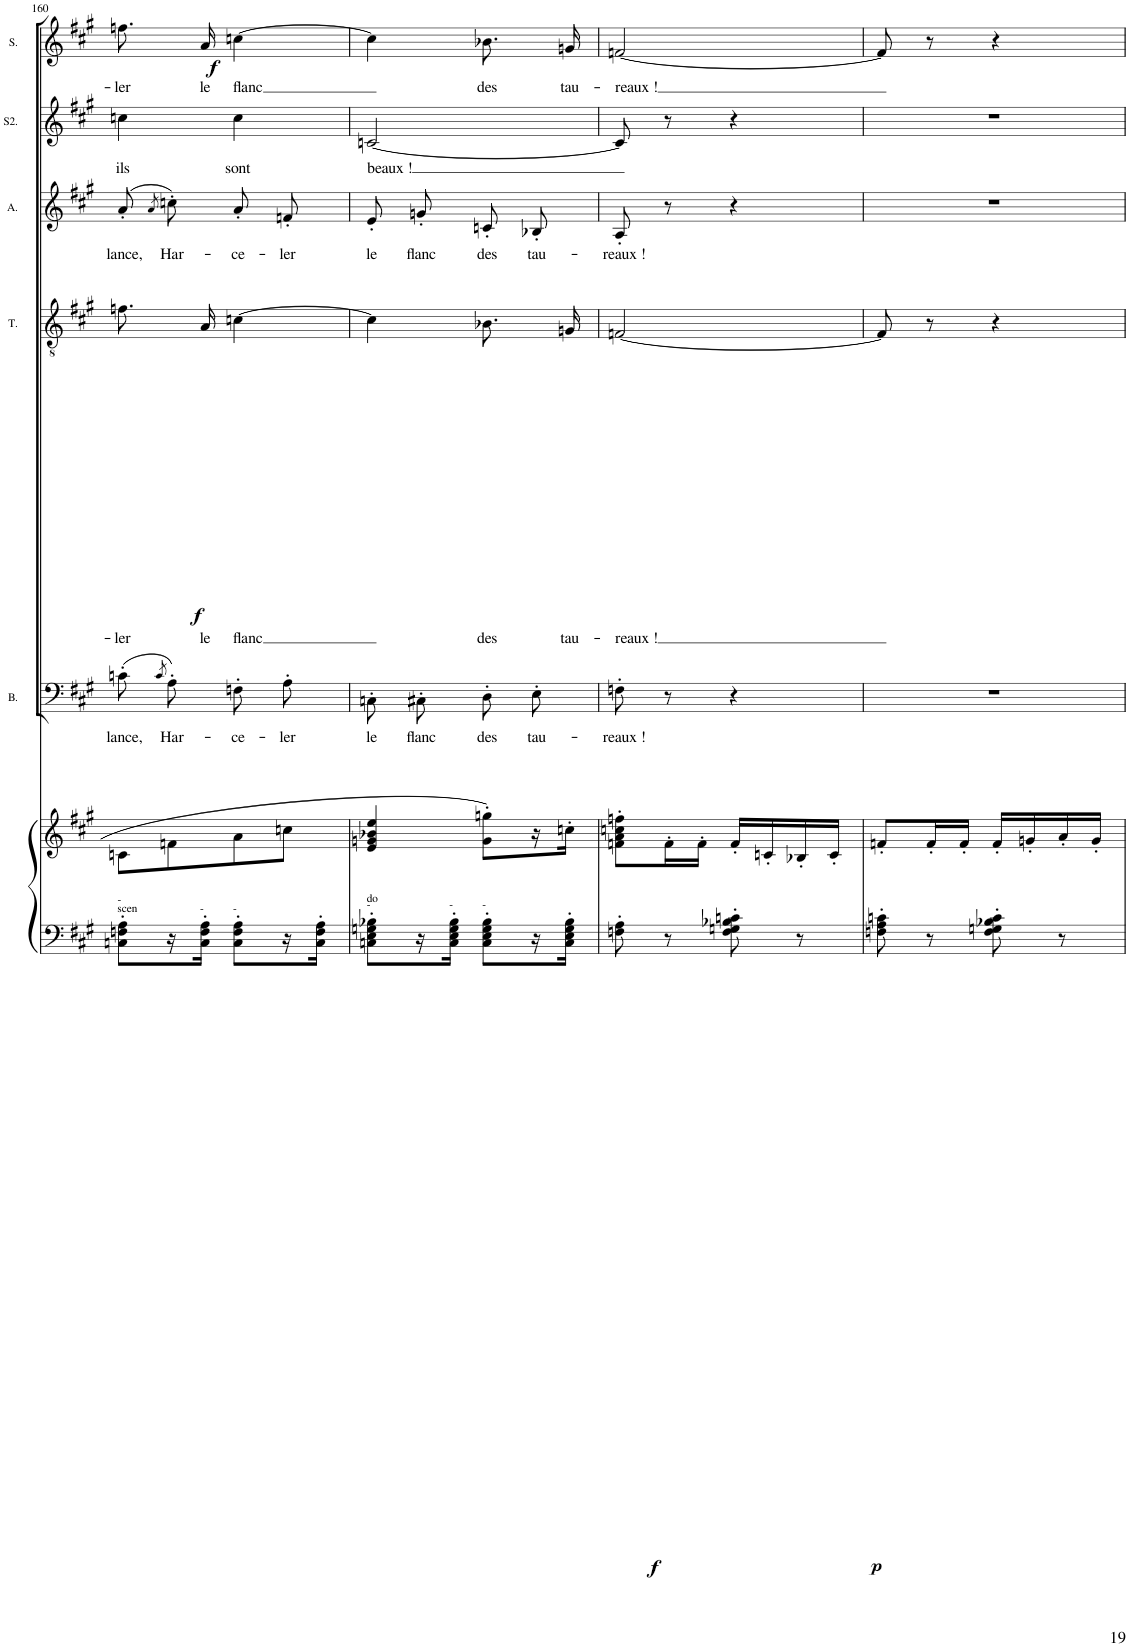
**kern	**kern	**dynam	**kern	**text	**kern	**text	**dynam	**kern	**text	**kern	**text	**kern	**text	**dynam
*part6	*part6	*part6	*part5	*part5	*part4	*part4	*part4	*part3	*part3	*part2	*part2	*part1	*part1	*part1
*staff7	*staff6	*staff6/7	*staff5	*staff5	*staff4	*staff4	*staff4	*staff3	*staff3	*staff2	*staff2	*staff1	*staff1	*staff1
*I"Piano	*	*	*I"BASSES	*	*I"TENORS.	*	*	*I"ALTI.	*	*I"SOPRANI 2.	*	*I"SOPRANI	*	*
*I'Pno	*	*	*I'B.	*	*I'T.	*	*	*I'A.	*	*I'S2.	*	*I'S.	*	*
!!LO:PB:g=z
*clefF4	*clefG2	*	*clefF4	*	*clefGv2	*	*	*clefG2	*	*clefG2	*	*clefG2	*	*
*k[f#c#g#]	*k[f#c#g#]	*	*k[f#c#g#]	*	*k[f#c#g#]	*	*	*k[f#c#g#]	*	*k[f#c#g#]	*	*k[f#c#g#]	*	*
*M2/4	*M2/4	*	*M2/4	*	*M2/4	*	*	*M2/4	*	*M2/4	*	*M2/4	*	*
=160	=160	=160	=160	=160	=160	=160	=160	=160	=160	=160	=160	=160	=160	=160
!LO:TX:a:t=scen	!	!	!	!	!	!	!	!	!	!	!	!	!	!
!LO:TX:a:t=-	!	!	!	!	!	!	!	!	!	!	!	!	!	!
!	!	!	!	!LO:LY:b	!	!LO:LY:b	!LO:DY:b	!	!LO:LY:b	!	!LO:LY:b	!	!LO:LY:b	!LO:DY:b
8Cn\' 8Fn\' 8A\'L	8cn\L	.	(8cn'\L	lance,	8.fn\L	-ler	f	(8a'\L	lance,	4ccn\	ils	8.ffn\L	-ler	f
.	.	.	8qc\	.	.	.	.	8qa\	.	.	.	.	.	.
!	!	!	!	!LO:LY:b	!	!	!	!	!LO:LY:b	!	!	!	!	!
16r	8fn\	.	8A'\J)	Har-	.	.	.	8ccn'\J)	Har-	.	.	.	.	.
!LO:TX:a:t=-	!	!	!	!	!	!	!	!	!	!	!	!	!	!
!	!	!	!	!	!	!LO:LY:b	!	!	!	!	!	!	!LO:LY:b	!
16C\' 16F\' 16A\'JJ	.	.	.	.	16A\Jk	le	.	.	.	.	.	16a\Jk	le	.
!LO:TX:a:t=-	!	!	!	!	!	!	!	!	!	!	!	!	!	!
!	!	!	!	!LO:LY:b	!	!LO:LY:b	!	!	!LO:LY:b	!	!LO:LY:b	!	!LO:LY:b	!
8C\' 8F\' 8A\'L	8a\	.	8Fn'\L	-ce-	[4cn\	flanc	.	8a'/L	-ce-	4cc\	sont	[4ccn\	flanc	.
!	!	!	!	!LO:LY:b	!	!	!	!	!LO:LY:b	!	!	!	!	!
16r	8ccn\J	.	8A'\J	-ler	.	.	.	8fn'/J	-ler	.	.	.	.	.
16C\' 16F\' 16A\'JJ	.	.	.	.	.	.	.	.	.	.	.	.	.	.
=161	=161	=161	=161	=161	=161	=161	=161	=161	=161	=161	=161	=161	=161	=161
!LO:TX:a:t=-	!	!	!	!	!	!	!	!	!	!	!	!	!	!
!LO:TX:a:t=do	!	!	!	!	!	!	!	!	!	!	!	!	!	!
!	!	!	!	!LO:LY:b	!	!	!	!	!LO:LY:b	!	!LO:LY:b	!	!	!
8Cn\' 8E\' 8Gn\' 8B-X\'L	4e/ 4gn/ 4b-X/ 4ee/	.	8Cn'\L	le	4c\]	.	.	8e'/L	le	[2cn/	beaux !	4cc\]	.	.
!	!	!	!	!LO:LY:b	!	!	!	!	!LO:LY:b	!	!	!	!	!
16r	.	.	8C#X'\J	flanc	.	.	.	8gn'/J	flanc	.	.	.	.	.
!LO:TX:a:t=-	!	!	!	!	!	!	!	!	!	!	!	!	!	!
16C\' 16E\' 16G\' 16B-\'JJ	.	.	.	.	.	.	.	.	.	.	.	.	.	.
!LO:TX:a:t=-	!	!	!	!	!	!	!	!	!	!	!	!	!	!
!	!	!	!	!LO:LY:b	!	!LO:LY:b	!	!	!LO:LY:b	!	!	!	!LO:LY:b	!
8C\' 8E\' 8G\' 8B-\'L	8g\' 8ggn\'L	.	8D'\L	des	8.B-X/L	des	.	8cn'/L	des	.	.	8.b-X/L	des	.
!	!	!	!	!LO:LY:b	!	!	!	!	!LO:LY:b	!	!	!	!	!
16r	16r	.	8E'\J	tau-	.	.	.	8B-X'/J	tau-	.	.	.	.	.
!	!	!	!	!	!	!LO:LY:b	!	!	!	!	!	!	!LO:LY:b	!
16C\' 16E\' 16G\' 16B-\'JJ	16ccn'\JJ	.	.	.	16Gn/Jk	tau-	.	.	.	.	.	16gn/Jk	tau-	.
=162	=162	=162	=162	=162	=162	=162	=162	=162	=162	=162	=162	=162	=162	=162
!	!	!LO:DY:b=2	!	!LO:LY:b	!	!LO:LY:b	!	!	!LO:LY:b	!	!	!	!LO:LY:b	!
8Fn\' 8A\'	8fn\' 8a\' 8ccn\' 8ffn\'L	f	8Fn'\	-reaux !	[2Fn/	-reaux !	.	8A'/	-reaux !	8c/]	.	[2fn/	-reaux !	.
8r	16f'\L	.	8r	.	.	.	.	8r	.	8r	.	.	.	.
.	16f'\JJ	.	.	.	.	.	.	.	.	.	.	.	.	.
!	!	!LO:DY:b=2	!	!	!	!	!	!	!	!	!	!	!	!
8F\' 8Gn\' 8B-X\' 8cn\'	16f'/LL	p	4r	.	.	.	.	4r	.	4r	.	.	.	.
.	16cn'/	.	.	.	.	.	.	.	.	.	.	.	.	.
8r	16B-X'/	.	.	.	.	.	.	.	.	.	.	.	.	.
.	16c'/JJ	.	.	.	.	.	.	.	.	.	.	.	.	.
=163	=163	=163	=163	=163	=163	=163	=163	=163	=163	=163	=163	=163	=163	=163
8Fn\' 8A\' 8cn\'	8fn'/L	.	2r	.	8F/]	.	.	2r	.	2r	.	8f/]	.	.
8r	16f'/L	.	.	.	8r	.	.	.	.	.	.	8r	.	.
.	16f'/JJ	.	.	.	.	.	.	.	.	.	.	.	.	.
8F\' 8Gn\' 8B-X\' 8c\'	16f'/LL	.	.	.	4r	.	.	.	.	.	.	4r	.	.
.	16gn'/	.	.	.	.	.	.	.	.	.	.	.	.	.
8r	16a'/	.	.	.	.	.	.	.	.	.	.	.	.	.
.	16g'/JJ	.	.	.	.	.	.	.	.	.	.	.	.	.
=	=	=	=	=	=	=	=	=	=	=	=	=	=	=
*-	*-	*-	*-	*-	*-	*-	*-	*-	*-	*-	*-	*-	*-	*-
